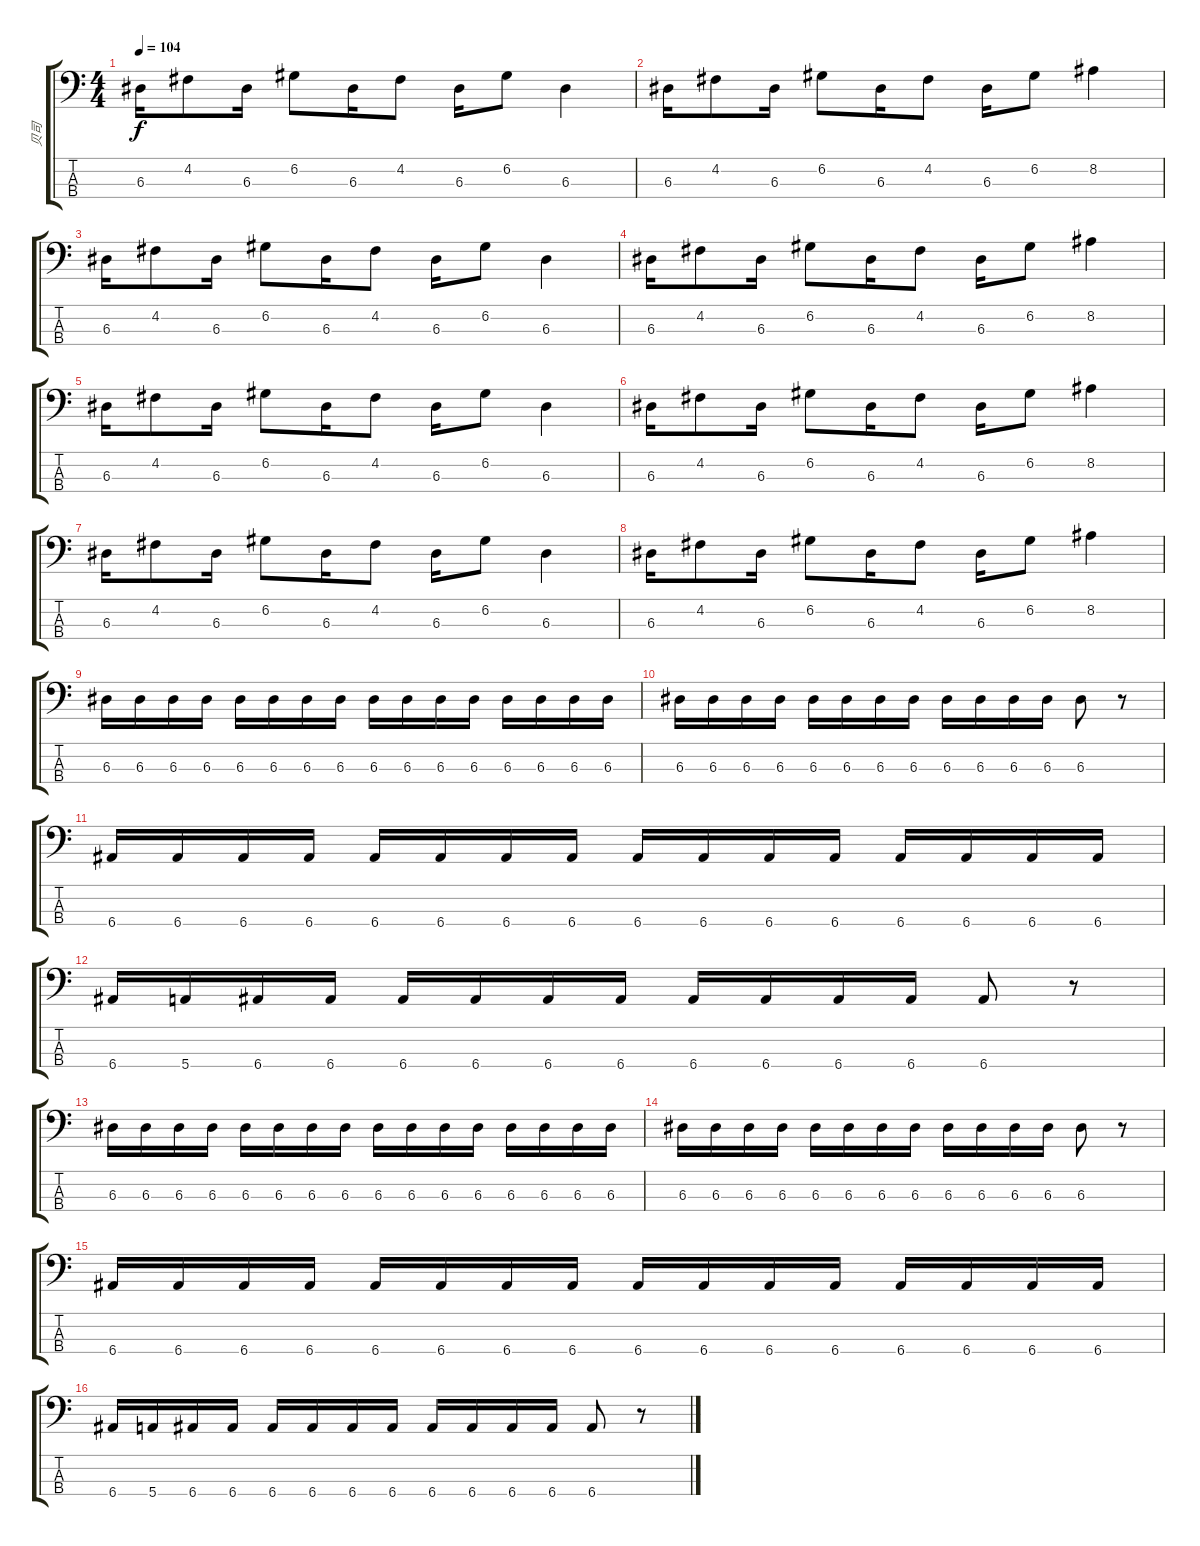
\track ("贝司" "贝司") {instrument electricbassfinger}
\staff {score tabs}
\tuning (G2 D2 A1 E1) {hide}
\ts (4 4)
\tempo 104
\clef f4
\ks c
6.3.16{dy f} 4.2.8 6.3.16 6.2.8 6.3.16 4.2.8 6.3.16 6.2.8 6.3.4 |
6.3.16 4.2.8 6.3.16 6.2.8 6.3.16 4.2.8 6.3.16 6.2.8 8.2.4 |
6.3.16 4.2.8 6.3.16 6.2.8 6.3.16 4.2.8 6.3.16 6.2.8 6.3.4 |
6.3.16 4.2.8 6.3.16 6.2.8 6.3.16 4.2.8 6.3.16 6.2.8 8.2.4 |
6.3.16 4.2.8 6.3.16 6.2.8 6.3.16 4.2.8 6.3.16 6.2.8 6.3.4 |
6.3.16 4.2.8 6.3.16 6.2.8 6.3.16 4.2.8 6.3.16 6.2.8 8.2.4 |
6.3.16 4.2.8 6.3.16 6.2.8 6.3.16 4.2.8 6.3.16 6.2.8 6.3.4 |
6.3.16 4.2.8 6.3.16 6.2.8 6.3.16 4.2.8 6.3.16 6.2.8 8.2.4 |
6.3.16 6.3.16 6.3.16 6.3.16 6.3.16 6.3.16 6.3.16 6.3.16 6.3.16 6.3.16 6.3.16 6.3.16 6.3.16 6.3.16 6.3.16 6.3.16 |
6.3.16 6.3.16 6.3.16 6.3.16 6.3.16 6.3.16 6.3.16 6.3.16 6.3.16 6.3.16 6.3.16 6.3.16 6.3.8 r.8 |
6.4.16 6.4.16 6.4.16 6.4.16 6.4.16 6.4.16 6.4.16 6.4.16 6.4.16 6.4.16 6.4.16 6.4.16 6.4.16 6.4.16 6.4.16 6.4.16 |
6.4.16 5.4.16 6.4.16 6.4.16 6.4.16 6.4.16 6.4.16 6.4.16 6.4.16 6.4.16 6.4.16 6.4.16 6.4.8 r.8 |
6.3.16 6.3.16 6.3.16 6.3.16 6.3.16 6.3.16 6.3.16 6.3.16 6.3.16 6.3.16 6.3.16 6.3.16 6.3.16 6.3.16 6.3.16 6.3.16 |
6.3.16 6.3.16 6.3.16 6.3.16 6.3.16 6.3.16 6.3.16 6.3.16 6.3.16 6.3.16 6.3.16 6.3.16 6.3.8 r.8 |
6.4.16 6.4.16 6.4.16 6.4.16 6.4.16 6.4.16 6.4.16 6.4.16 6.4.16 6.4.16 6.4.16 6.4.16 6.4.16 6.4.16 6.4.16 6.4.16 |
6.4.16 5.4.16 6.4.16 6.4.16 6.4.16 6.4.16 6.4.16 6.4.16 6.4.16 6.4.16 6.4.16 6.4.16 6.4.8 r.8
